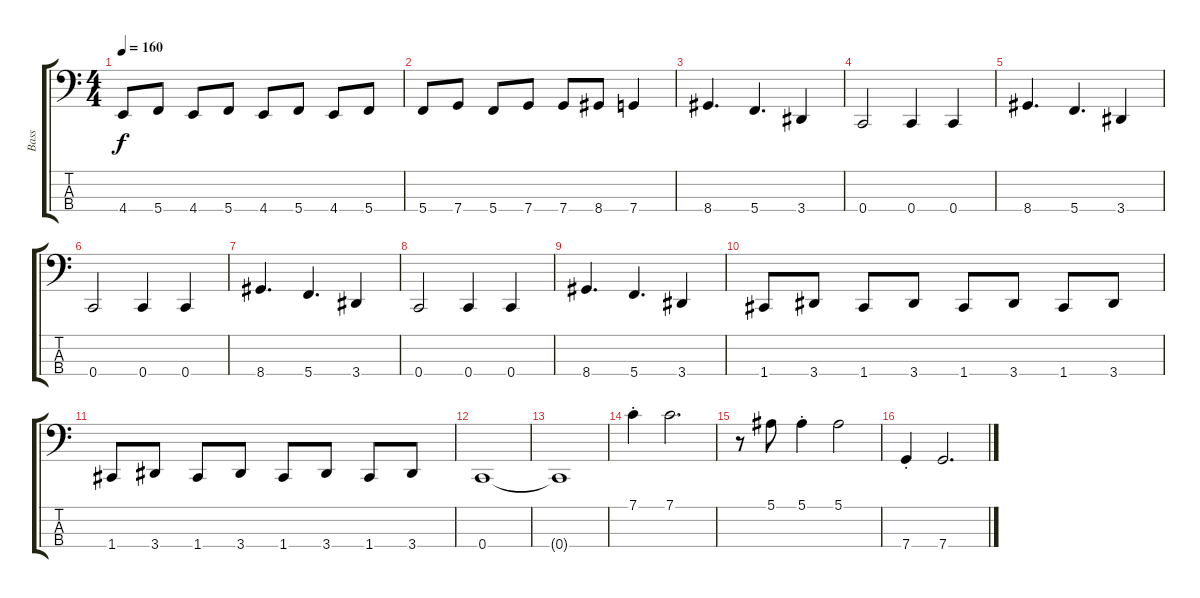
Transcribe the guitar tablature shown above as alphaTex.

\track ("Bass" "Bass") {instrument electricbassfinger}
\staff {score tabs}
\tuning (F2 C2 G1 C1) {hide}
\ts (4 4)
\tempo 160
\clef f4
\ks c
4.4.8{dy f} 5.4.8 4.4.8 5.4.8 4.4.8 5.4.8 4.4.8 5.4.8 |
5.4.8 7.4.8 5.4.8 7.4.8 7.4.8 8.4.8 7.4.4 |
8.4.4{d} 5.4.4{d} 3.4.4 |
0.4.2 0.4.4 0.4.4 |
8.4.4{d} 5.4.4{d} 3.4.4 |
0.4.2 0.4.4 0.4.4 |
8.4.4{d} 5.4.4{d} 3.4.4 |
0.4.2 0.4.4 0.4.4 |
8.4.4{d} 5.4.4{d} 3.4.4 |
1.4.8 3.4.8 1.4.8 3.4.8 1.4.8 3.4.8 1.4.8 3.4.8 |
1.4.8 3.4.8 1.4.8 3.4.8 1.4.8 3.4.8 1.4.8 3.4.8 |
0.4.1 |
0.4{t}.1 |
7.1{st}.4 7.1.2{d} |
r.8 5.1.8 5.1{st}.4 5.1.2 |
7.4{st}.4 7.4.2{d}
